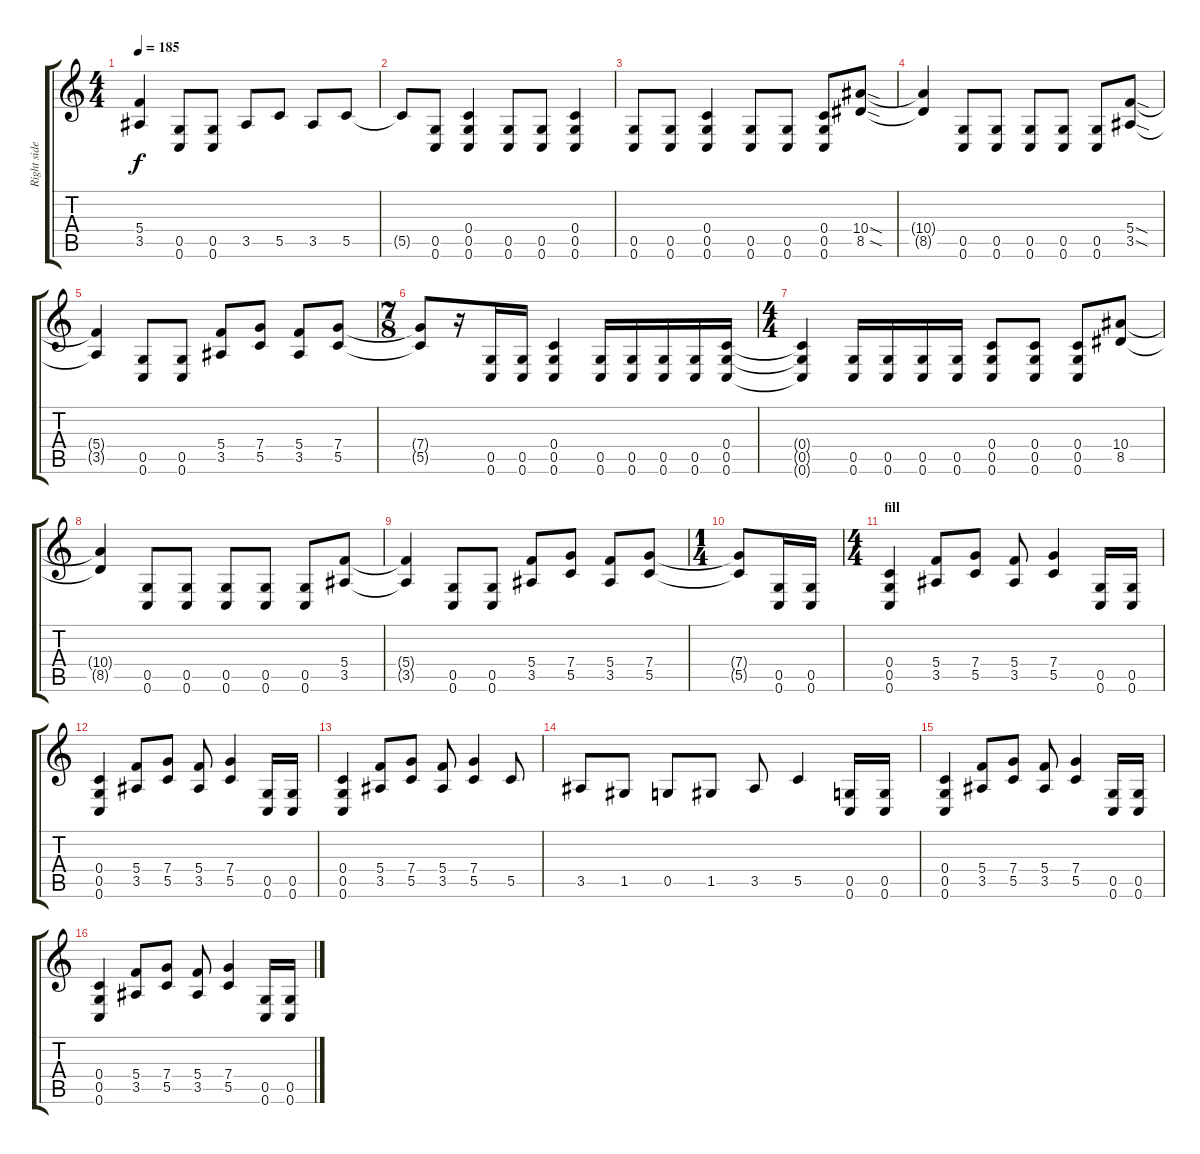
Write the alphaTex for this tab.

\track ("Right side" "Right side") {instrument distortionguitar}
\staff {score tabs}
\tuning (D4 A3 F3 C3 G2 C2) {hide}
\ts (4 4)
\tempo 185
\clef g2
\ks c
(5.4{t} 3.5{t}).4{dy f} (0.5 0.6).8 (0.5 0.6).8 3.5.8 5.5.8 3.5.8 5.5.8 |
5.5{t}.8 (0.5 0.6).8 (0.4 0.5 0.6).4 (0.5 0.6).8 (0.5 0.6).8 (0.4 0.5 0.6).4 |
(0.5 0.6).8 (0.5 0.6).8 (0.4 0.5 0.6).4 (0.5 0.6).8 (0.5 0.6).8 (0.4 0.5 0.6).8 (10.4{sod} 8.5{sod}).8 |
(10.4{t} 8.5{t}).4 (0.5 0.6).8 (0.5 0.6).8 (0.5 0.6).8 (0.5 0.6).8 (0.5 0.6).8 (5.4{sod} 3.5{sod}).8 |
(5.4{t} 3.5{t}).4 (0.5 0.6).8 (0.5 0.6).8 (5.4 3.5).8 (7.4 5.5).8 (5.4 3.5).8 (7.4 5.5).8 |
\ts (7 8)
(7.4{t} 5.5{t}).8 r.16 (0.5 0.6).16 (0.5 0.6).16 (0.4 0.5 0.6).4 (0.5 0.6).16 (0.5 0.6).16 (0.5 0.6).16 (0.5 0.6).16 (0.4 0.5 0.6).16 |
\ts (4 4)
(0.4{t} 0.5{t} 0.6{t}).4 (0.5 0.6).16 (0.5 0.6).16 (0.5 0.6).16 (0.5 0.6).16 (0.4 0.5 0.6).8 (0.4 0.5 0.6).8 (0.4 0.5 0.6).8 (10.4 8.5).8 |
(10.4{t} 8.5{t}).4 (0.5 0.6).8 (0.5 0.6).8 (0.5 0.6).8 (0.5 0.6).8 (0.5 0.6).8 (5.4 3.5).8 |
(5.4{t} 3.5{t}).4 (0.5 0.6).8 (0.5 0.6).8 (5.4 3.5).8 (7.4 5.5).8 (5.4 3.5).8 (7.4 5.5).8 |
\ts (1 4)
(7.4{t} 5.5{t}).8 (0.5 0.6).16 (0.5 0.6).16 |
\ts (4 4)
\section ("" "fill")
(0.4 0.5 0.6).4 (5.4 3.5).8 (7.4 5.5).8 (5.4 3.5).8 (7.4 5.5).4 (0.5 0.6).16 (0.5 0.6).16 |
(0.4 0.5 0.6).4 (5.4 3.5).8 (7.4 5.5).8 (5.4 3.5).8 (7.4 5.5).4 (0.5 0.6).16 (0.5 0.6).16 |
(0.4 0.5 0.6).4 (5.4 3.5).8 (7.4 5.5).8 (5.4 3.5).8 (7.4 5.5).4 5.5.8 |
3.5.8 1.5.8 0.5.8 1.5.8 3.5.8 5.5.4 (0.5 0.6).16 (0.5 0.6).16 |
(0.4 0.5 0.6).4 (5.4 3.5).8 (7.4 5.5).8 (5.4 3.5).8 (7.4 5.5).4 (0.5 0.6).16 (0.5 0.6).16 |
(0.4 0.5 0.6).4 (5.4 3.5).8 (7.4 5.5).8 (5.4 3.5).8 (7.4 5.5).4 (0.5 0.6).16 (0.5 0.6).16
